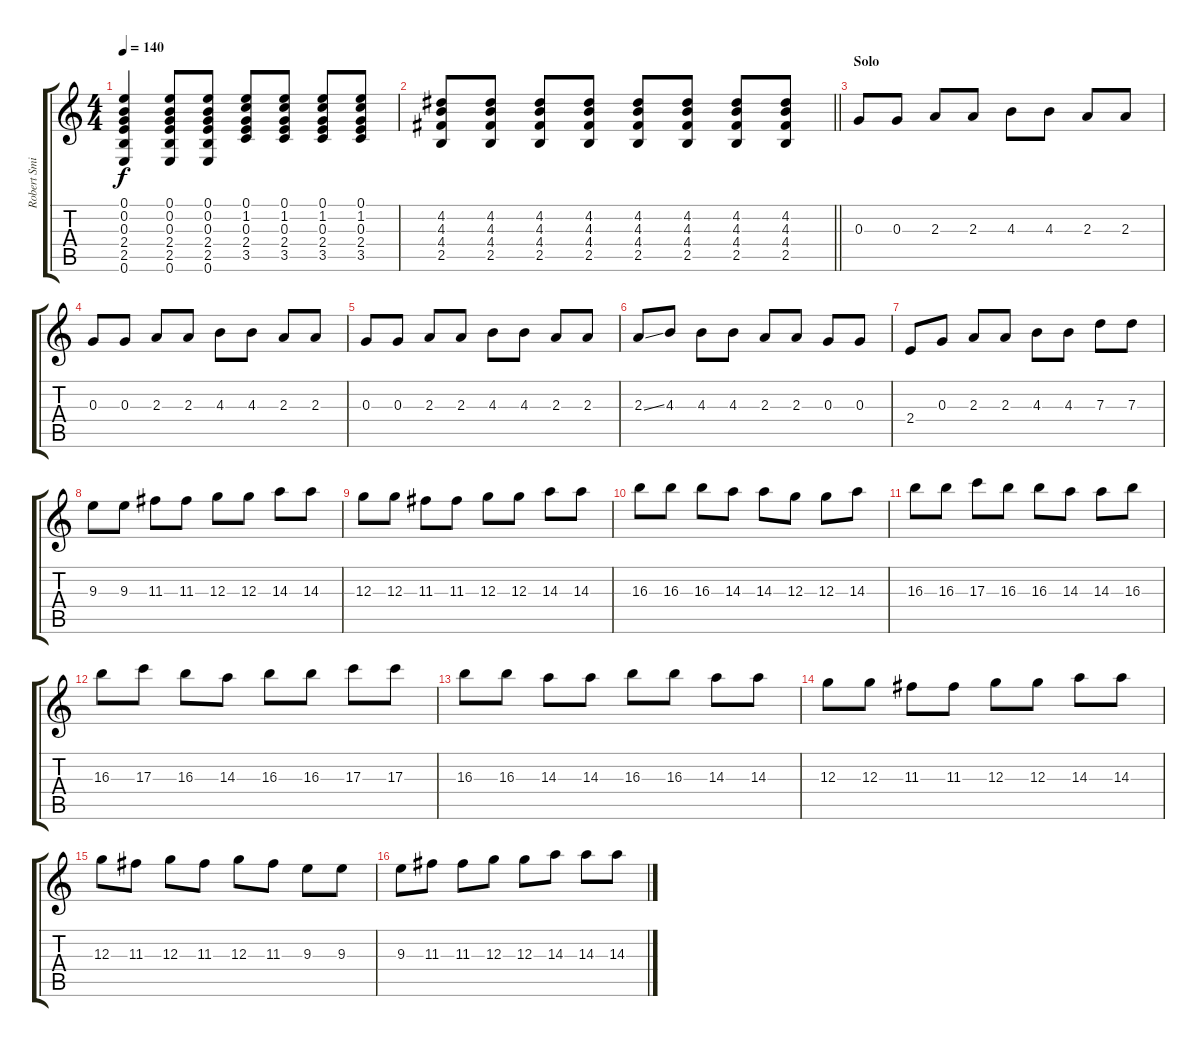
\track ("Robert Smith 1" "Robert Smi") {instrument electricguitarclean}
\staff {score tabs}
\tuning (E4 B3 G3 D3 A2 E2) {hide}
\ts (4 4)
\tempo 140
\clef g2
\ks c
(0.1 0.2 0.3 2.4 2.5 0.6).4{dy f} (0.1 0.2 0.3 2.4 2.5 0.6).8 (0.1 0.2 0.3 2.4 2.5 0.6).8 (0.1 1.2 0.3 2.4 3.5).8 (0.1 1.2 0.3 2.4 3.5).8 (0.1 1.2 0.3 2.4 3.5).8 (0.1 1.2 0.3 2.4 3.5).8 |
\barLineRight lightlight
(4.2 4.3 4.4 2.5).8 (4.2 4.3 4.4 2.5).8 (4.2 4.3 4.4 2.5).8 (4.2 4.3 4.4 2.5).8 (4.2 4.3 4.4 2.5).8 (4.2 4.3 4.4 2.5).8 (4.2 4.3 4.4 2.5).8 (4.2 4.3 4.4 2.5).8 |
\section ("" "Solo")
0.3.8 0.3.8 2.3.8 2.3.8 4.3.8 4.3.8 2.3.8 2.3.8 |
0.3.8 0.3.8 2.3.8 2.3.8 4.3.8 4.3.8 2.3.8 2.3.8 |
0.3.8 0.3.8 2.3.8 2.3.8 4.3.8 4.3.8 2.3.8 2.3.8 |
2.3{ss}.8 4.3.8 4.3.8 4.3.8 2.3.8 2.3.8 0.3.8 0.3.8 |
2.4.8 0.3.8 2.3.8 2.3.8 4.3.8 4.3.8 7.3.8 7.3.8 |
9.3.8 9.3.8 11.3.8 11.3.8 12.3.8 12.3.8 14.3.8 14.3.8 |
12.3.8 12.3.8 11.3.8 11.3.8 12.3.8 12.3.8 14.3.8 14.3.8 |
16.3.8 16.3.8 16.3.8 14.3.8 14.3.8 12.3.8 12.3.8 14.3.8 |
16.3.8 16.3.8 17.3.8 16.3.8 16.3.8 14.3.8 14.3.8 16.3.8 |
16.3.8 17.3.8 16.3.8 14.3.8 16.3.8 16.3.8 17.3.8 17.3.8 |
16.3.8 16.3.8 14.3.8 14.3.8 16.3.8 16.3.8 14.3.8 14.3.8 |
12.3.8 12.3.8 11.3.8 11.3.8 12.3.8 12.3.8 14.3.8 14.3.8 |
12.3.8 11.3.8 12.3.8 11.3.8 12.3.8 11.3.8 9.3.8 9.3.8 |
9.3.8 11.3.8 11.3.8 12.3.8 12.3.8 14.3.8 14.3.8 14.3.8
